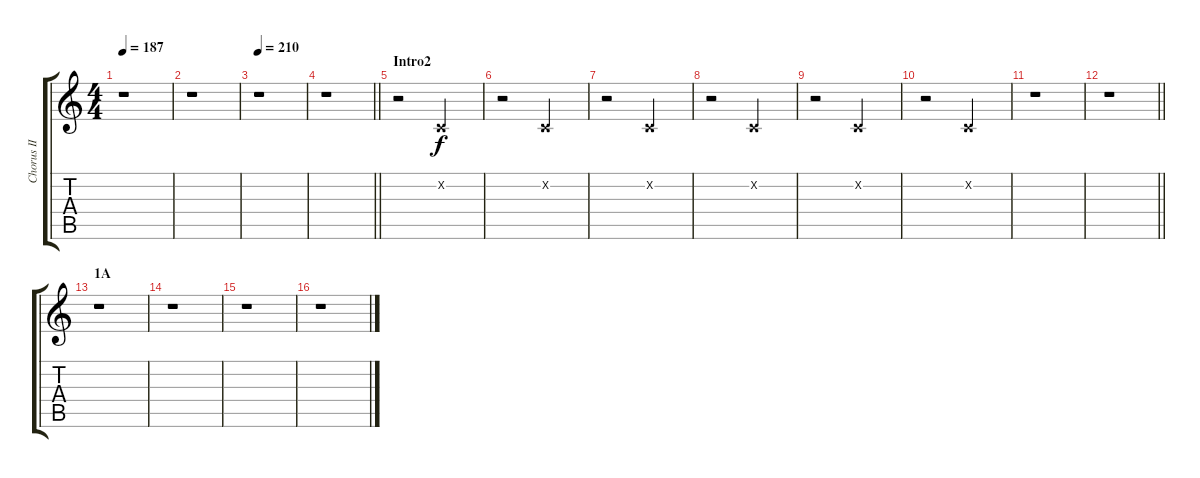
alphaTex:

\track ("Chorus II" "Chorus II") {instrument voiceoohs}
\staff {score tabs}
\tuning (E4 B3 G3 D3 A2 E2) {hide}
\ts (4 4)
\tempo 187
\clef g2
\ks c
r.1{dy f} |
r.1 |
\tempo 210
r.1 |
\barLineRight lightlight
r.1 |
\section ("" "Intro2")
r.2 1.2{x}.2 |
r.2 1.2{x}.2 |
r.2 1.2{x}.2 |
r.2 1.2{x}.2 |
r.2 1.2{x}.2 |
r.2 1.2{x}.2 |
r.1 |
\barLineRight lightlight
r.1 |
\section ("" "1A")
r.1 |
r.1 |
r.1 |
r.1
